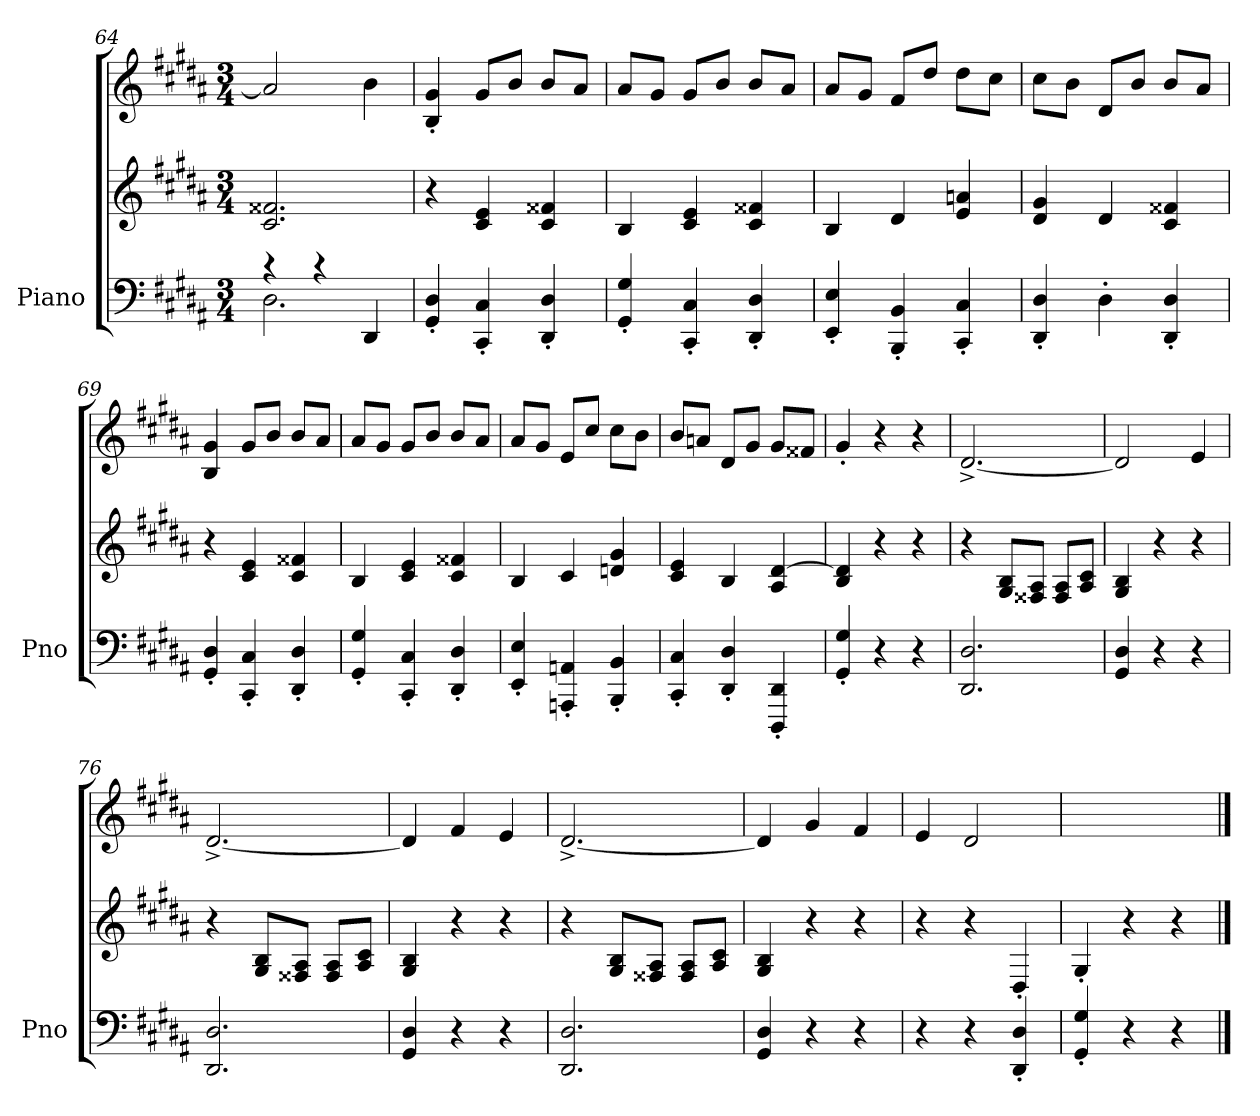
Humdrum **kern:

**kern	**kern	**kern
*part1	*part1	*part1
*staff3	*staff2	*staff1
*I"Piano	*	*
*I'Pno	*	*
*clefF4	*clefG2	*clefG2
*k[f#c#g#d#a#]	*k[f#c#g#d#a#]	*k[f#c#g#d#a#]
*g#:	*g#:	*g#:
*M3/4	*M3/4	*M3/4
=64	=64	=64
*^	*	*
4r	2.D#	2.c# 2.f##X	2a#]
4r	.	.	.
4DD#	.	.	4b
*v	*v	*	*
=65	=65	=65
4GG#' 4D#'	4r	4B' 4g#'
4CC#' 4C#'	4c# 4e	8g#/L
.	.	8b/J
4DD#' 4D#'	4c# 4f##X	8b/L
.	.	8a#/J
=66	=66	=66
4GG#' 4G#'	4B	8a#/L
.	.	8g#/J
4CC#' 4C#'	4c# 4e	8g#/L
.	.	8b/J
4DD#' 4D#'	4c# 4f##X	8b/L
.	.	8a#/J
=67	=67	=67
4EE' 4E'	4B	8a#/L
.	.	8g#/J
4BBB' 4BB'	4d#	8f#/L
.	.	8dd#/J
4CC#' 4C#'	4e 4an	8dd#\L
.	.	8cc#\J
=68	=68	=68
4DD#' 4D#'	4d# 4g#	8cc#\L
.	.	8b\J
4D#'	4d#	8d#/L
.	.	8b/J
4DD#' 4D#'	4c# 4f##X	8b/L
.	.	8a#/J
=69	=69	=69
4GG#' 4D#'	4r	4B 4g#
4CC#' 4C#'	4c# 4e	8g#/L
.	.	8b/J
4DD#' 4D#'	4c# 4f##X	8b/L
.	.	8a#/J
=70	=70	=70
4GG#' 4G#'	4B	8a#/L
.	.	8g#/J
4CC#' 4C#'	4c# 4e	8g#/L
.	.	8b/J
4DD#' 4D#'	4c# 4f##X	8b/L
.	.	8a#/J
=71	=71	=71
4EE' 4E'	4B	8a#/L
.	.	8g#/J
4AAAn' 4AAn'	4c#	8e/L
.	.	8cc#/J
4BBB' 4BB'	4dn 4g#	8cc#\L
.	.	8b\J
=72	=72	=72
4CC#' 4C#'	4c# 4e	8b/L
.	.	8an/J
4DD#' 4D#'	4B	8d#/L
.	.	8g#/J
4DDD#' 4DD#'	4A# [4d#	8g#/L
.	.	8f##X/J
=73	=73	=73
4GG#' 4G#'	4B 4d#]	4g#'
4r	4r	4r
4r	4r	4r
=74	=74	=74
2.DD# 2.D#	4r	[2.d#^
.	8G#/ 8B/L	.
.	8F##X/ 8A#/J	.
.	8F##/ 8A#/L	.
.	8A#/ 8c#/J	.
=75	=75	=75
4GG# 4D#	4G# 4B	2d#]
4r	4r	.
4r	4r	4e
=76	=76	=76
2.DD# 2.D#	4r	[2.d#^
.	8G#/ 8B/L	.
.	8F##X/ 8A#/J	.
.	8F##/ 8A#/L	.
.	8A#/ 8c#/J	.
=77	=77	=77
4GG# 4D#	4G# 4B	4d#]
4r	4r	4f#
4r	4r	4e
=78	=78	=78
2.DD# 2.D#	4r	[2.d#^
.	8G#/ 8B/L	.
.	8F##X/ 8A#/J	.
.	8F##/ 8A#/L	.
.	8A#/ 8c#/J	.
=79	=79	=79
4GG# 4D#	4G# 4B	4d#]
4r	4r	4g#
4r	4r	4f#
=80	=80	=80
4r	4r	4e
4r	4r	2d#
4DD#' 4D#'	4D#'	.
=81	=81	=81
4GG#' 4G#'	4G#'	2.ryy
4r	4r	.
4r	4r	.
==	==	==
*-	*-	*-
